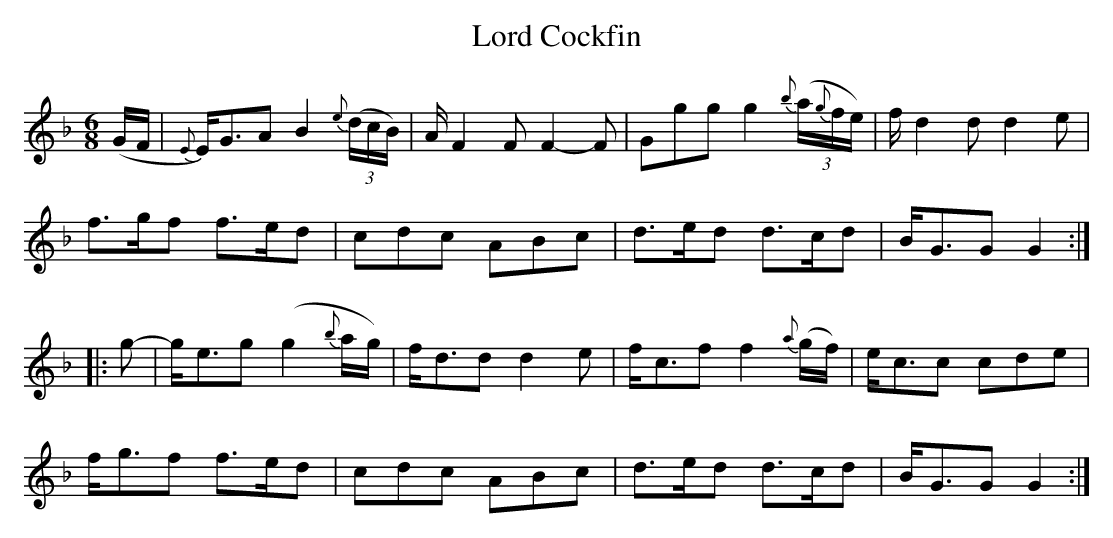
X:1
T:Lord Cockfin
M:6/8
L:1/16
K:Gdor
(GF|{E}E)G3A2 B4 {e}((3dcB)|AF4F2 F4-F2|G2g2g2 g4 {b}((3a{g}fe)|fd4d2 d4e2|
f3gf2 f3ed2|c2d2c2 A2B2c2|d3ed2 d3cd2|BG3G2 G4:|
|:g2-|ge3g2 (g4{b}ag)|fd3d2 d4e2|fc3f2 f4 {a}(gf)|ec3c2 c2d2e2|
fg3f2 f3ed2|c2d2c2 A2B2c2|d3ed2 d3cd2|BG3G2 G4:|
